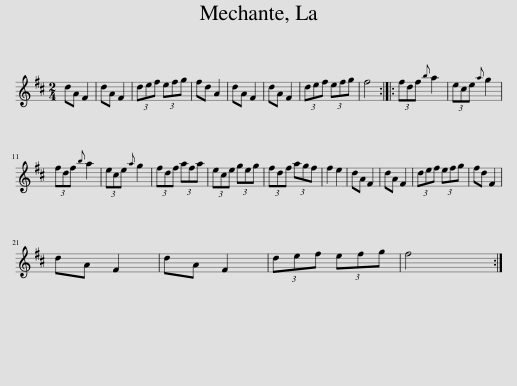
X:1
L:1/8
M:2/4
I:linebreak $
K:D
V:1 treble
V:1
 dA F2 | dA F2 | (3def (3efg | fd A2 | dA F2 | %5
 dA F2 | (3def (3efg | f4 :: (3fdf{b} a2 | (3ece{a} g2 |$ %10
 (3fdf{b} a2 | (3ece{a} g2 | (3fdf (3afa | (3ece (3geg | (3fdf (3agf | %15
 f2 e2 | dA F2 | dA F2 | (3def (3efg | fd F2 |$ %20
 dA F2 | dA F2 | (3def (3efg | f4 :| %24
